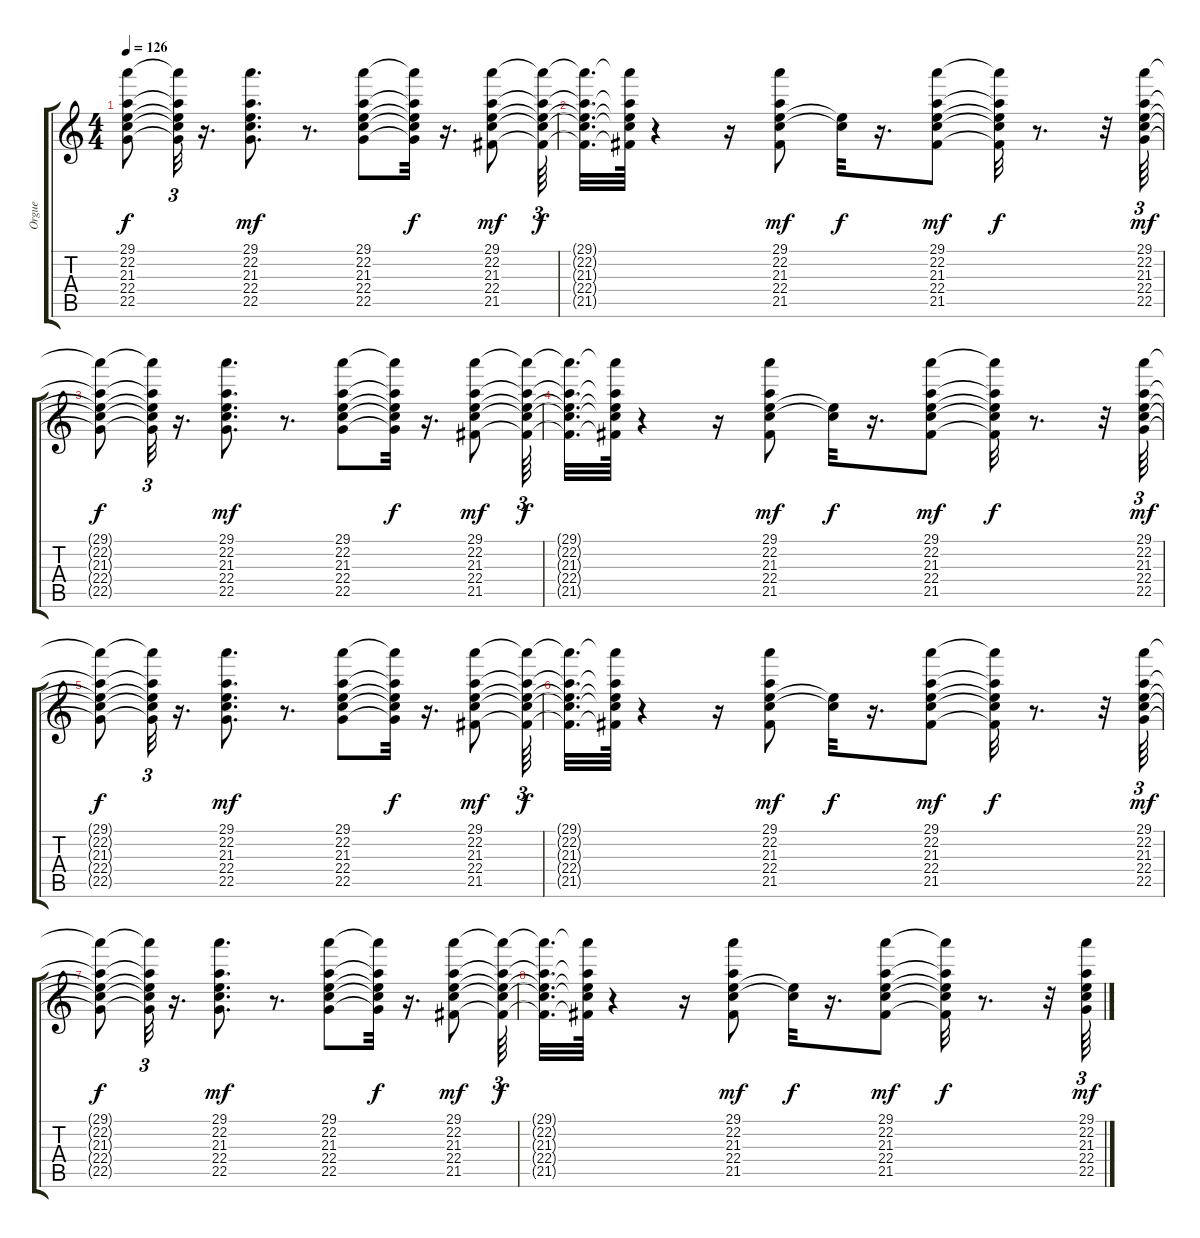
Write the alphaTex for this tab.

\track ("Orgue" "Orgue") {instrument rockorgan}
\staff {score tabs}
\tuning (E4 B3 G3 D3 A2 E2) {hide}
\ts (4 4)
\tempo 126
\clef g2
\ks c
(29.1{t} 22.2{t} 21.3{t} 22.4{t} 22.5{t}).8{dy f} (29.1{t} 22.2{t} 21.3{t} 22.4{t} 22.5{t}).32{tu (3 2)} r.16{d} (29.1 22.2 21.3 22.4 22.5).8{d dy mf} r.8{d} (29.1 22.2 21.3 22.4 22.5).8 (29.1{t} 22.2{t} 21.3{t} 22.4{t} 22.5{t}).32{dy f} r.16{d} (29.1 22.2 21.3 22.4 21.5).8{dy mf} (29.1{t} 22.2{t} 21.3{t} 22.4{t} 21.5{t}).64{tu (3 2) dy f} |
(29.1{t} 22.2{t} 21.3{t} 22.4{t} 21.5{t}).32{d} (29.1{t} 22.2{t} 21.3{t} 22.4{t} 21.5{t}).64 r.4 r.16 (29.1 22.2 21.3 22.4 21.5).8{dy mf} (21.3{t} 22.4{t}).32{dy f} r.16{d} (29.1 22.2 21.3 22.4 21.5).8{dy mf} (29.1{t} 22.2{t} 21.3{t} 22.4{t} 21.5{t}).32{dy f} r.8{d} r.32 (29.1 22.2 21.3 22.4 22.5).64{tu (3 2) dy mf} |
(29.1{t} 22.2{t} 21.3{t} 22.4{t} 22.5{t}).8{dy f} (29.1{t} 22.2{t} 21.3{t} 22.4{t} 22.5{t}).32{tu (3 2)} r.16{d} (29.1 22.2 21.3 22.4 22.5).8{d dy mf} r.8{d} (29.1 22.2 21.3 22.4 22.5).8 (29.1{t} 22.2{t} 21.3{t} 22.4{t} 22.5{t}).32{dy f} r.16{d} (29.1 22.2 21.3 22.4 21.5).8{dy mf} (29.1{t} 22.2{t} 21.3{t} 22.4{t} 21.5{t}).64{tu (3 2) dy f} |
(29.1{t} 22.2{t} 21.3{t} 22.4{t} 21.5{t}).32{d} (29.1{t} 22.2{t} 21.3{t} 22.4{t} 21.5{t}).64 r.4 r.16 (29.1 22.2 21.3 22.4 21.5).8{dy mf} (21.3{t} 22.4{t}).32{dy f} r.16{d} (29.1 22.2 21.3 22.4 21.5).8{dy mf} (29.1{t} 22.2{t} 21.3{t} 22.4{t} 21.5{t}).32{dy f} r.8{d} r.32 (29.1 22.2 21.3 22.4 22.5).64{tu (3 2) dy mf} |
(29.1{t} 22.2{t} 21.3{t} 22.4{t} 22.5{t}).8{dy f} (29.1{t} 22.2{t} 21.3{t} 22.4{t} 22.5{t}).32{tu (3 2)} r.16{d} (29.1 22.2 21.3 22.4 22.5).8{d dy mf} r.8{d} (29.1 22.2 21.3 22.4 22.5).8 (29.1{t} 22.2{t} 21.3{t} 22.4{t} 22.5{t}).32{dy f} r.16{d} (29.1 22.2 21.3 22.4 21.5).8{dy mf} (29.1{t} 22.2{t} 21.3{t} 22.4{t} 21.5{t}).64{tu (3 2) dy f} |
(29.1{t} 22.2{t} 21.3{t} 22.4{t} 21.5{t}).32{d} (29.1{t} 22.2{t} 21.3{t} 22.4{t} 21.5{t}).64 r.4 r.16 (29.1 22.2 21.3 22.4 21.5).8{dy mf} (21.3{t} 22.4{t}).32{dy f} r.16{d} (29.1 22.2 21.3 22.4 21.5).8{dy mf} (29.1{t} 22.2{t} 21.3{t} 22.4{t} 21.5{t}).32{dy f} r.8{d} r.32 (29.1 22.2 21.3 22.4 22.5).64{tu (3 2) dy mf} |
(29.1{t} 22.2{t} 21.3{t} 22.4{t} 22.5{t}).8{dy f} (29.1{t} 22.2{t} 21.3{t} 22.4{t} 22.5{t}).32{tu (3 2)} r.16{d} (29.1 22.2 21.3 22.4 22.5).8{d dy mf} r.8{d} (29.1 22.2 21.3 22.4 22.5).8 (29.1{t} 22.2{t} 21.3{t} 22.4{t} 22.5{t}).32{dy f} r.16{d} (29.1 22.2 21.3 22.4 21.5).8{dy mf} (29.1{t} 22.2{t} 21.3{t} 22.4{t} 21.5{t}).64{tu (3 2) dy f} |
(29.1{t} 22.2{t} 21.3{t} 22.4{t} 21.5{t}).32{d} (29.1{t} 22.2{t} 21.3{t} 22.4{t} 21.5{t}).64 r.4 r.16 (29.1 22.2 21.3 22.4 21.5).8{dy mf} (21.3{t} 22.4{t}).32{dy f} r.16{d} (29.1 22.2 21.3 22.4 21.5).8{dy mf} (29.1{t} 22.2{t} 21.3{t} 22.4{t} 21.5{t}).32{dy f} r.8{d} r.32 (29.1 22.2 21.3 22.4 22.5).64{tu (3 2) dy mf}
